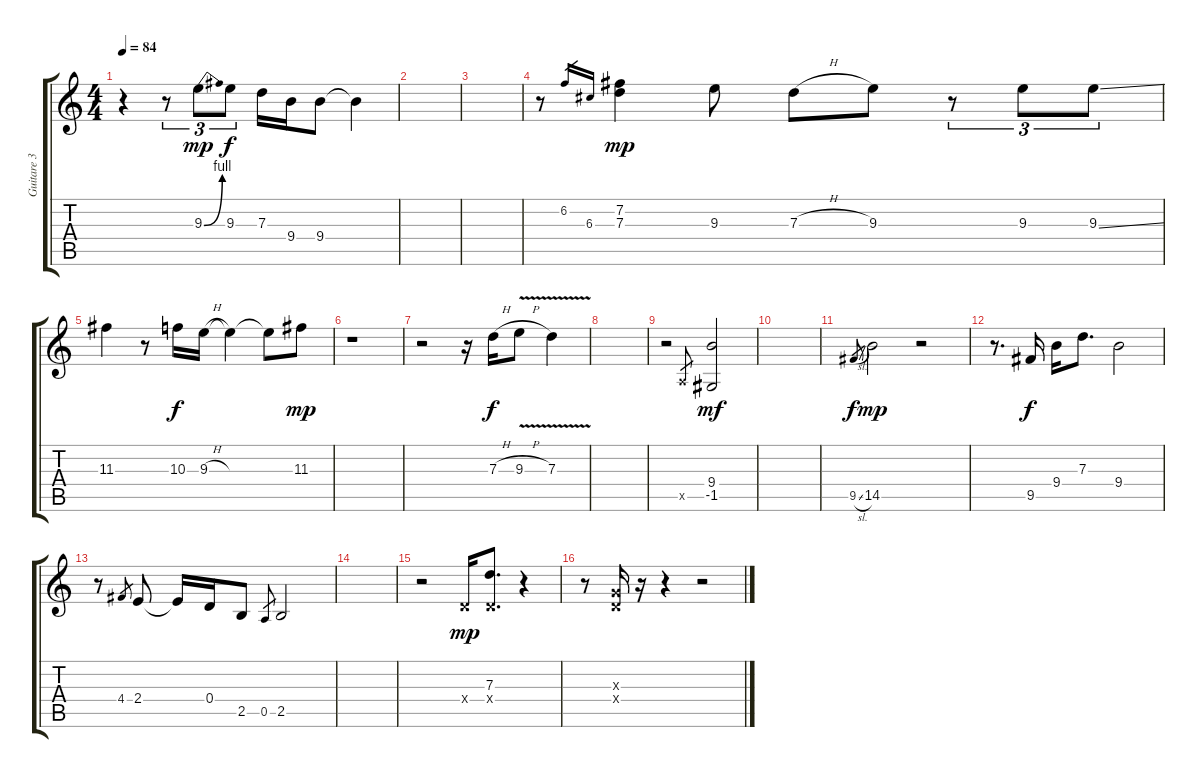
\track ("Guitare 3" "Guitare 3") {instrument overdrivenguitar}
\staff {score tabs}
\tuning (E4 B3 G3 D3 A2 E2) {hide}
\ts (4 4)
\tempo 84
\clef g2
\ks c
r.4{dy f} r.8{tu (3 2)} 9.3{be (bend 0 0 60 4)}.8{tu (3 2) dy mp} 9.3.8{tu (3 2) dy f} 7.3.16 9.4.16 9.4.8 9.4{t}.4 |
|
|
r.8 6.2.16{gr} 6.3.16{gr} (7.2 7.3).4{dy mp} 9.3.8 7.3{h}.8 9.3.8 r.8{tu (3 2)} 9.3.8{tu (3 2)} 9.3{ss}.8{tu (3 2)} |
11.3.4 r.8 10.3.16{dy f} 9.3{h}.16 9.3{t}.4 9.3{t}.8 11.3.8{dy mp} |
r.1 |
r.2 r.16 7.3{h}.16{dy f} 9.3{v h}.8 7.3{v}.4 |
|
r.2 0.5{x}.8{gr} (9.4 -1.5).2{dy mf} |
|
9.5{sl}.8{gr dy f} 14.5.2{dy mp} r.2 |
r.8{d} 9.5.16{dy f} 9.4.16 7.3.8{d} 9.4.2 |
r.8 4.4.8{gr} 2.4.8 2.4{t}.16 0.4.16 2.5.8 0.5.8{gr} 2.5.2 |
|
r.2 0.4{x}.16{dy mp} (7.3 0.4{x}).8{d} r.4 |
r.8 (0.3{x} 0.4{x}).16 r.16 r.4 r.2
